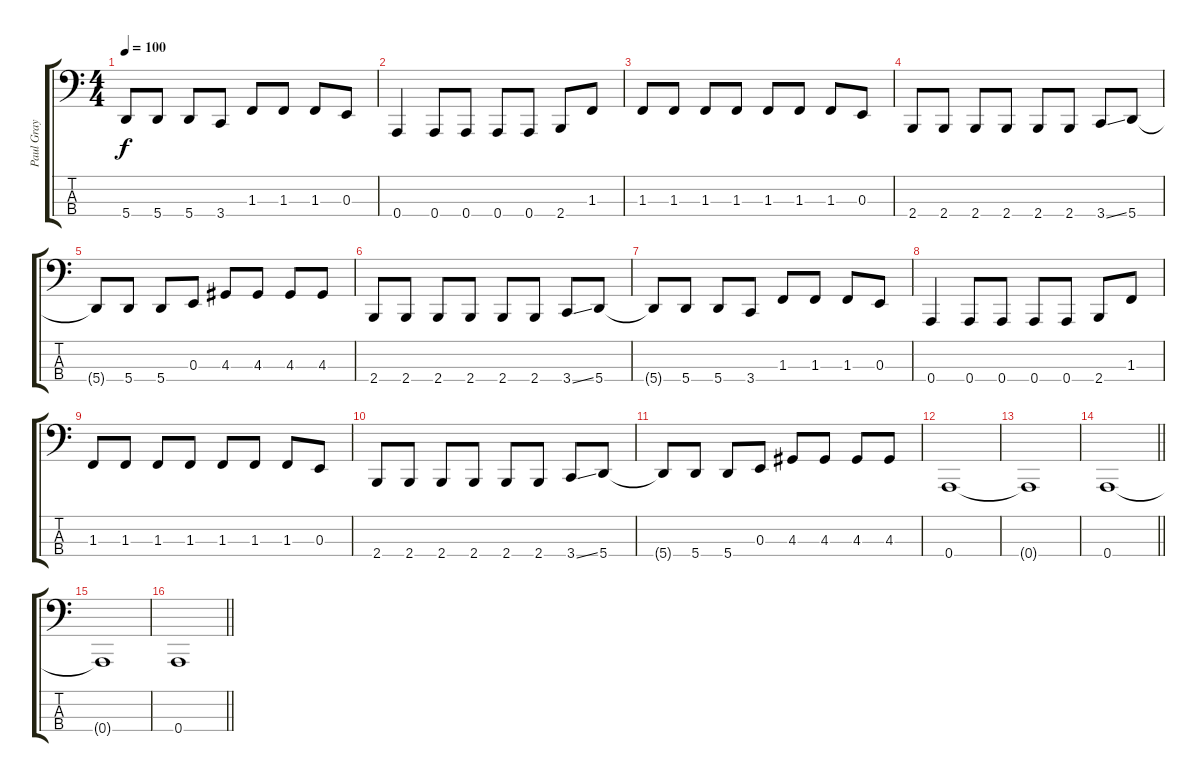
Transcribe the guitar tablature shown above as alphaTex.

\track ("Paul Gray" "Paul Gray") {instrument electricbasspick}
\staff {score tabs}
\tuning (D2 A1 E1 A0) {hide}
\ts (4 4)
\tempo 100
\clef f4
\ks c
5.4{t}.8{dy f} 5.4.8 5.4.8 3.4.8 1.3.8 1.3.8 1.3.8 0.3.8 |
0.4.4 0.4.8 0.4.8 0.4.8 0.4.8 2.4.8 1.3.8 |
1.3.8 1.3.8 1.3.8 1.3.8 1.3.8 1.3.8 1.3.8 0.3.8 |
2.4.8 2.4.8 2.4.8 2.4.8 2.4.8 2.4.8 3.4{ss}.8 5.4.8 |
5.4{t}.8 5.4.8 5.4.8 0.3.8 4.3.8 4.3.8 4.3.8 4.3.8 |
2.4.8 2.4.8 2.4.8 2.4.8 2.4.8 2.4.8 3.4{ss}.8 5.4.8 |
5.4{t}.8 5.4.8 5.4.8 3.4.8 1.3.8 1.3.8 1.3.8 0.3.8 |
0.4.4 0.4.8 0.4.8 0.4.8 0.4.8 2.4.8 1.3.8 |
1.3.8 1.3.8 1.3.8 1.3.8 1.3.8 1.3.8 1.3.8 0.3.8 |
2.4.8 2.4.8 2.4.8 2.4.8 2.4.8 2.4.8 3.4{ss}.8 5.4.8 |
5.4{t}.8 5.4.8 5.4.8 0.3.8 4.3.8 4.3.8 4.3.8 4.3.8 |
0.4.1 |
0.4{t}.1 |
\barLineRight lightlight
0.4.1 |
0.4{t}.1 |
\barLineRight lightlight
0.4.1
